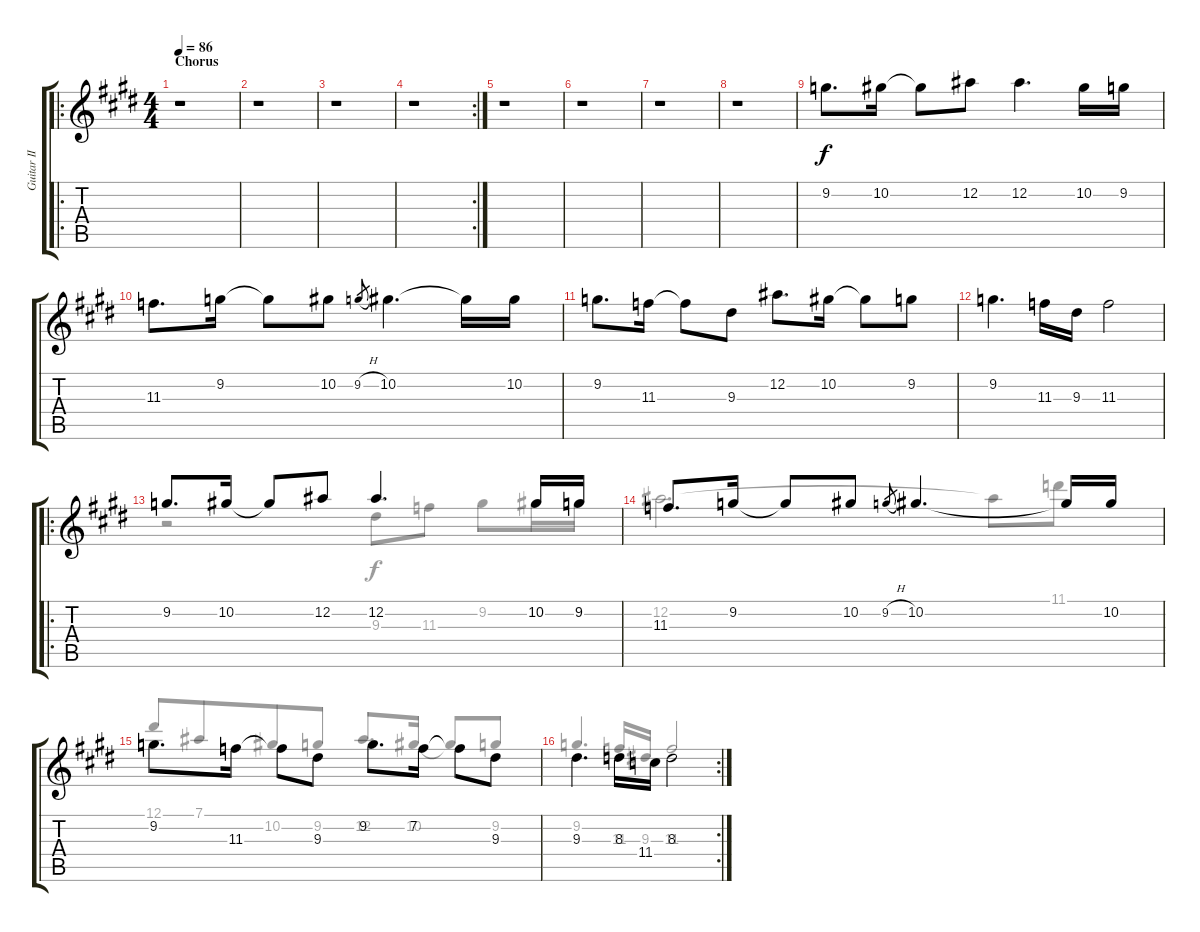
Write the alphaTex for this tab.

\track ("Guitar II" "Guitar II") {instrument overdrivenguitar}
\staff {score tabs}
\tuning (Eb4 Bb3 Gb3 Db3 Ab2 Eb2) {hide}
\voice
\ro
\ts (4 4)
\section ("" "Chorus")
\tempo 86
\clef g2
\ks e
r.1{dy f} |
r.1 |
r.1 |
\rc 2
r.1 |
r.1 |
r.1 |
r.1 |
r.1 |
9.2.8{d} 10.2.16 10.2{t}.8 12.2.8 12.2.4{d} 10.2.16 9.2.16 |
11.3.8{d} 9.2.16 9.2{t}.8 10.2.8 9.2{h}.8{gr} 10.2.4{d} 10.2{t}.16 10.2.16 |
9.2.8{d} 11.3.16 11.3{t}.8 9.3.8 12.2.8{d} 10.2.16 10.2{t}.8 9.2.8 |
9.2.4{d} 11.3.16 9.3.16 11.3.2 |
\ro
9.2.8{d} 10.2.16 10.2{t}.8 12.2.8 12.2.4{d} 10.2.16 9.2.16 |
11.3.8{d} 9.2.16 9.2{t}.8 10.2.8 9.2{h}.8{gr} 10.2.4{d} 10.2{t}.16 10.2.16 |
9.2.8{d beam Down} 11.3.16{beam Down} 11.3{t}.8{beam Down} 9.3.8{beam Down} 9.2.8{d beam Down} 7.2.16{beam Down} 7.2{t}.8{beam Down} 9.3.8{beam Down} |
\rc 2
9.3.4{d beam Down} 8.3.16{beam Down} 11.4.16{beam Down} 8.3.2{beam Down}
\voice
\clef g2
\ottava regular
\simile none
\ks e
|
|
|
|
|
|
|
|
|
|
|
|
r.2 9.3.8 11.3.8 9.2.8 10.2.16 9.2.16 |
12.2.2{d} 12.2{t}.8 11.1.8 |
12.1.8{beam Up} 7.1.8{beam Up beam merge} 10.2.8{beam Up} 9.2.8{beam Up} 12.2.8{d beam Up} 10.2.16{beam Up} 10.2{t}.8{beam Up} 9.2.8{beam Up} |
9.2.4{d beam Up} 11.3.16{beam Up} 9.3.16{beam Up} 11.3.2{beam Up}
